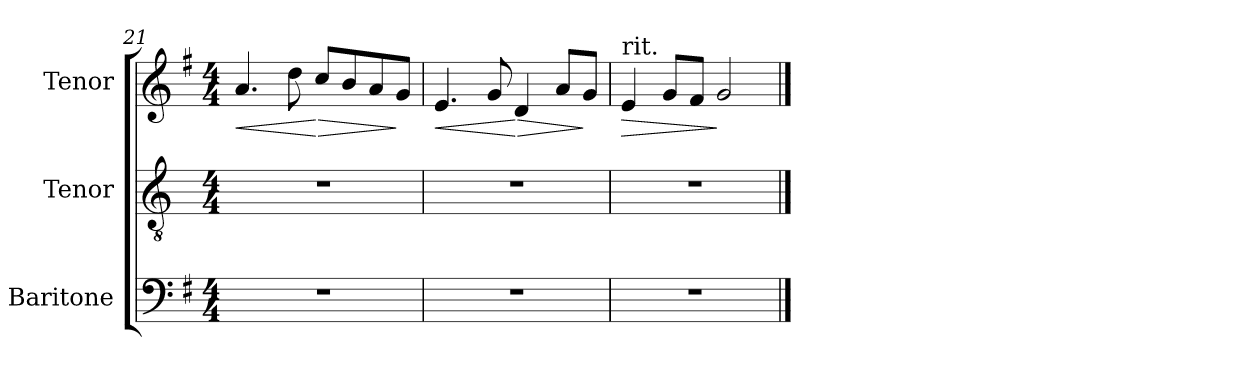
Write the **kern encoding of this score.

**kern	**kern	**kern	**dynam
*part3	*part2	*part1	*part1
*staff3	*staff2	*staff1	*staff1
*I"Baritone	*I"Tenor	*I"Tenor	*
*clefF4	*clefGv2	*clefG2	*
*	*	*ITrd7c12	*
*k[f#]	*k[]	*k[f#]	*
*G:	*C:	*G:	*
*M4/4	*M4/4	*M4/4	*
=21	=21	=21	=21
!	!	!	!LO:HP:b
1r	1r	4.Ai/	<
.	.	8di\	.
!	!	!	!LO:HP:n=1:b
.	.	8ci/L	[ >
.	.	8Bi/	.
.	.	8Ai/	.
.	.	8Gi/J	]
=22	=22	=22	=22
!	!	!	!LO:HP:b
1r	1r	4.Ei/	<
.	.	8Gi/	.
!	!	!	!LO:HP:n=1:b
.	.	4Di/	[ >
.	.	8Ai/L	.
.	.	8Gi/J	]
=23	=23	=23	=23
!	!	!LO:TX:t=rit.	!
!	!	!	!LO:HP:b
1r	1r	4Ei/	>
.	.	8Gi/L	.
.	.	8F#i/J	.
.	.	2Gi/	]
==	==	==	==
*-	*-	*-	*-
